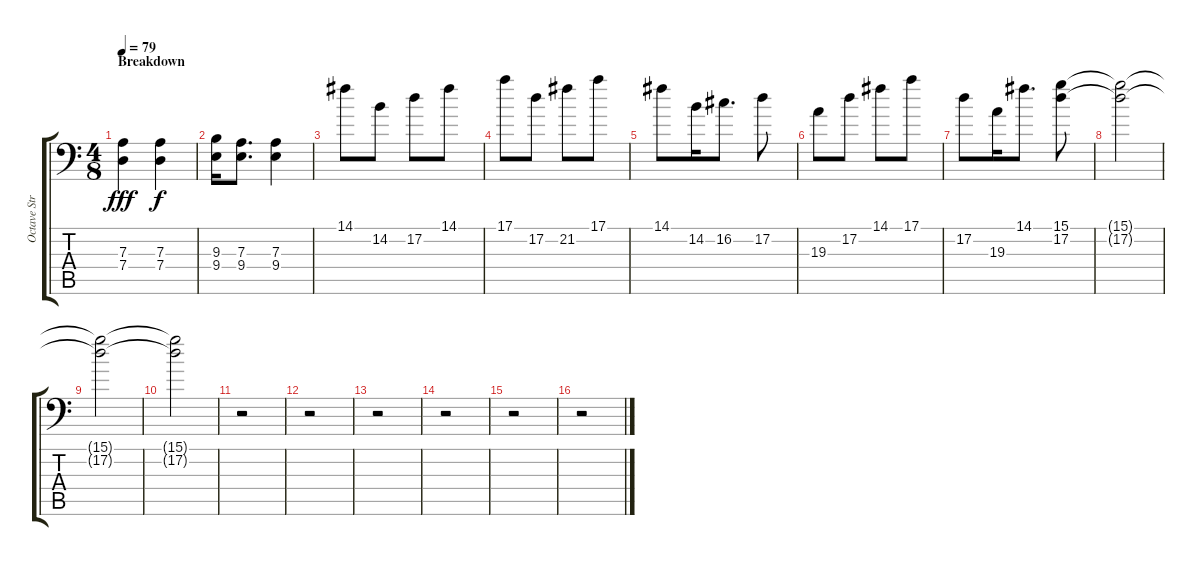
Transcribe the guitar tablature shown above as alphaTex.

\track ("Octave Strings - Violin" "Octave Str") {instrument stringensemble1}
\staff {score tabs}
\tuning (E4 A3 D3 G2 C2 F1) {hide}
\ts (4 8)
\section ("" "Breakdown")
\tempo 79
\clef f4
\ks c
(7.3 7.4).4{dy fff} (7.3 7.4).4{dy f} |
(9.3 9.4).16 (7.3 9.4).8{d} (7.3 9.4).4 |
14.1.8 14.2.8 17.2.8 14.1.8 |
17.1.8 17.2.8 21.2.8 17.1.8 |
14.1.8 14.2.16 16.2.8{d} 17.2.8 |
19.3.8 17.2.8 14.1.8 17.1.8 |
17.2.8 19.3.16 14.1.8{d} (15.1 17.2).8 |
(15.1{t} 17.2{t}).2 |
(15.1{t} 17.2{t}).2 |
(15.1{t} 17.2{t}).2 |
r.2 |
r.2 |
r.2 |
r.2 |
r.2 |
r.2
